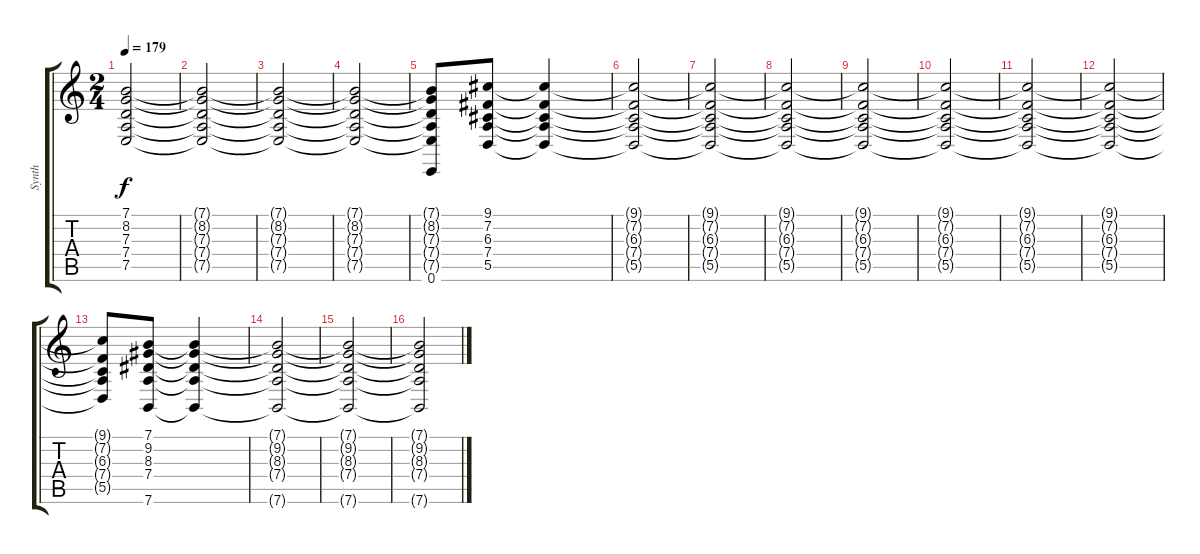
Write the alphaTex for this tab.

\track ("Synth" "Synth") {instrument synthstrings1}
\staff {score tabs}
\tuning (E4 B3 G3 D3 A2 E2) {hide}
\ts (2 4)
\tempo 179
\clef g2
\ks c
(7.1 8.2 7.3 7.4 7.5).2{dy f} |
(7.1{t} 8.2{t} 7.3{t} 7.4{t} 7.5{t}).2 |
(7.1{t} 8.2{t} 7.3{t} 7.4{t} 7.5{t}).2 |
(7.1{t} 8.2{t} 7.3{t} 7.4{t} 7.5{t}).2 |
(7.1{t} 8.2{t} 7.3{t} 7.4{t} 7.5{t} 0.6).8 (9.1 7.2 6.3 7.4 5.5).8 (9.1{t} 7.2{t} 6.3{t} 7.4{t} 5.5{t}).4 |
(9.1{t} 7.2{t} 6.3{t} 7.4{t} 5.5{t}).2 |
(9.1{t} 7.2{t} 6.3{t} 7.4{t} 5.5{t}).2 |
(9.1{t} 7.2{t} 6.3{t} 7.4{t} 5.5{t}).2 |
(9.1{t} 7.2{t} 6.3{t} 7.4{t} 5.5{t}).2 |
(9.1{t} 7.2{t} 6.3{t} 7.4{t} 5.5{t}).2 |
(9.1{t} 7.2{t} 6.3{t} 7.4{t} 5.5{t}).2 |
(9.1{t} 7.2{t} 6.3{t} 7.4{t} 5.5{t}).2 |
(9.1{t} 7.2{t} 6.3{t} 7.4{t} 5.5{t}).8 (7.1 9.2 8.3 7.4 7.6).8 (7.1{t} 9.2{t} 8.3{t} 7.4{t} 7.6{t}).4 |
(7.1{t} 9.2{t} 8.3{t} 7.4{t} 7.6{t}).2 |
(7.1{t} 9.2{t} 8.3{t} 7.4{t} 7.6{t}).2 |
(7.1{t} 9.2{t} 8.3{t} 7.4{t} 7.6{t}).2
